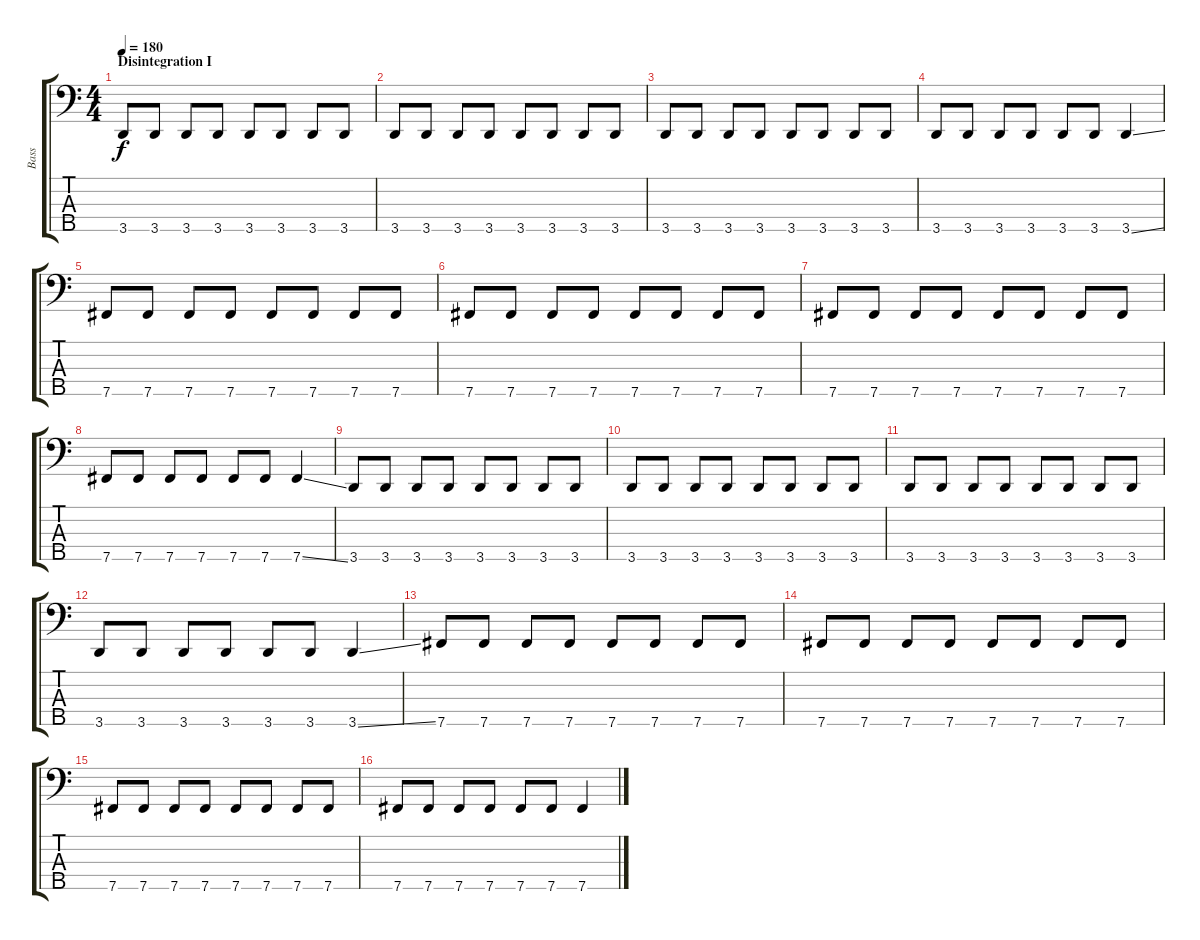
\track ("Bass" "Bass") {instrument electricbasspick}
\staff {score tabs}
\tuning (G2 D2 A1 E1 B0) {hide}
\ts (4 4)
\section ("" "Disintegration I")
\tempo 180
\clef f4
\ks c
3.5.8{dy f instrument electricbasspick} 3.5.8 3.5.8 3.5.8 3.5.8 3.5.8 3.5.8 3.5.8 |
3.5.8 3.5.8 3.5.8 3.5.8 3.5.8 3.5.8 3.5.8 3.5.8 |
3.5.8 3.5.8 3.5.8 3.5.8 3.5.8 3.5.8 3.5.8 3.5.8 |
3.5.8 3.5.8 3.5.8 3.5.8 3.5.8 3.5.8 3.5{ss}.4 |
7.5.8 7.5.8 7.5.8 7.5.8 7.5.8 7.5.8 7.5.8 7.5.8 |
7.5.8 7.5.8 7.5.8 7.5.8 7.5.8 7.5.8 7.5.8 7.5.8 |
7.5.8 7.5.8 7.5.8 7.5.8 7.5.8 7.5.8 7.5.8 7.5.8 |
7.5.8 7.5.8 7.5.8 7.5.8 7.5.8 7.5.8 7.5{ss}.4 |
3.5.8 3.5.8 3.5.8 3.5.8 3.5.8 3.5.8 3.5.8 3.5.8 |
3.5.8 3.5.8 3.5.8 3.5.8 3.5.8 3.5.8 3.5.8 3.5.8 |
3.5.8 3.5.8 3.5.8 3.5.8 3.5.8 3.5.8 3.5.8 3.5.8 |
3.5.8 3.5.8 3.5.8 3.5.8 3.5.8 3.5.8 3.5{ss}.4 |
7.5.8 7.5.8 7.5.8 7.5.8 7.5.8 7.5.8 7.5.8 7.5.8 |
7.5.8 7.5.8 7.5.8 7.5.8 7.5.8 7.5.8 7.5.8 7.5.8 |
7.5.8 7.5.8 7.5.8 7.5.8 7.5.8 7.5.8 7.5.8 7.5.8 |
7.5.8 7.5.8 7.5.8 7.5.8 7.5.8 7.5.8 7.5{ss}.4
